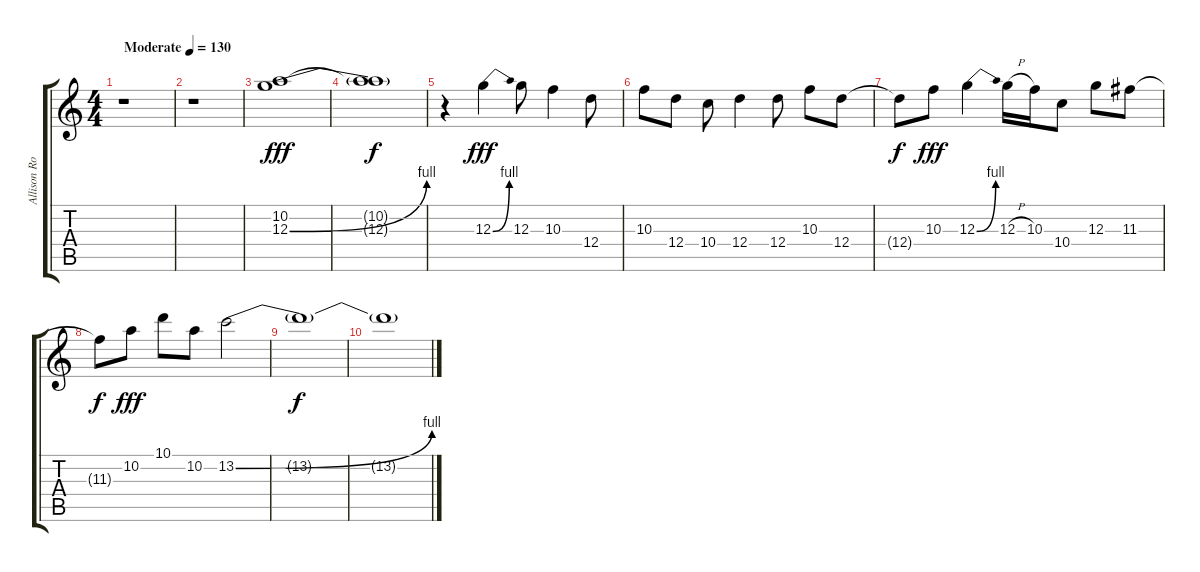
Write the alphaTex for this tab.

\track ("Allison Robertson (lead)" "Allison Ro") {instrument distortionguitar}
\staff {score tabs}
\tuning (E4 B3 G3 D3 A2 E2) {hide}
\ts (4 4)
\tempo (130 "Moderate")
\clef g2
\ks c
r.1{dy fff instrument distortionguitar} |
r.1 |
(10.2 12.3{be (bend 0 0 60 4)}).1 |
(10.2{t} 12.3{t}).1{dy f} |
r.4 12.3{be (bend 0 0 60 4)}.4{dy fff} 12.3.8 10.3.4 12.4.8 |
10.3.8 12.4.8 10.4.8 12.4.4 12.4.8 10.3.8 12.4.8 |
12.4{t}.8{dy f} 10.3.8{dy fff} 12.3{be (bend 0 0 60 4)}.4 12.3{h}.16 10.3.16 10.4.8 12.3.8 11.3.8 |
11.3{t}.8{dy f} 10.2.8{dy fff} 10.1.8 10.2.8 13.2{be (bend 0 0 60 4)}.2 |
13.2{t}.1{dy f} |
13.2{t}.1
